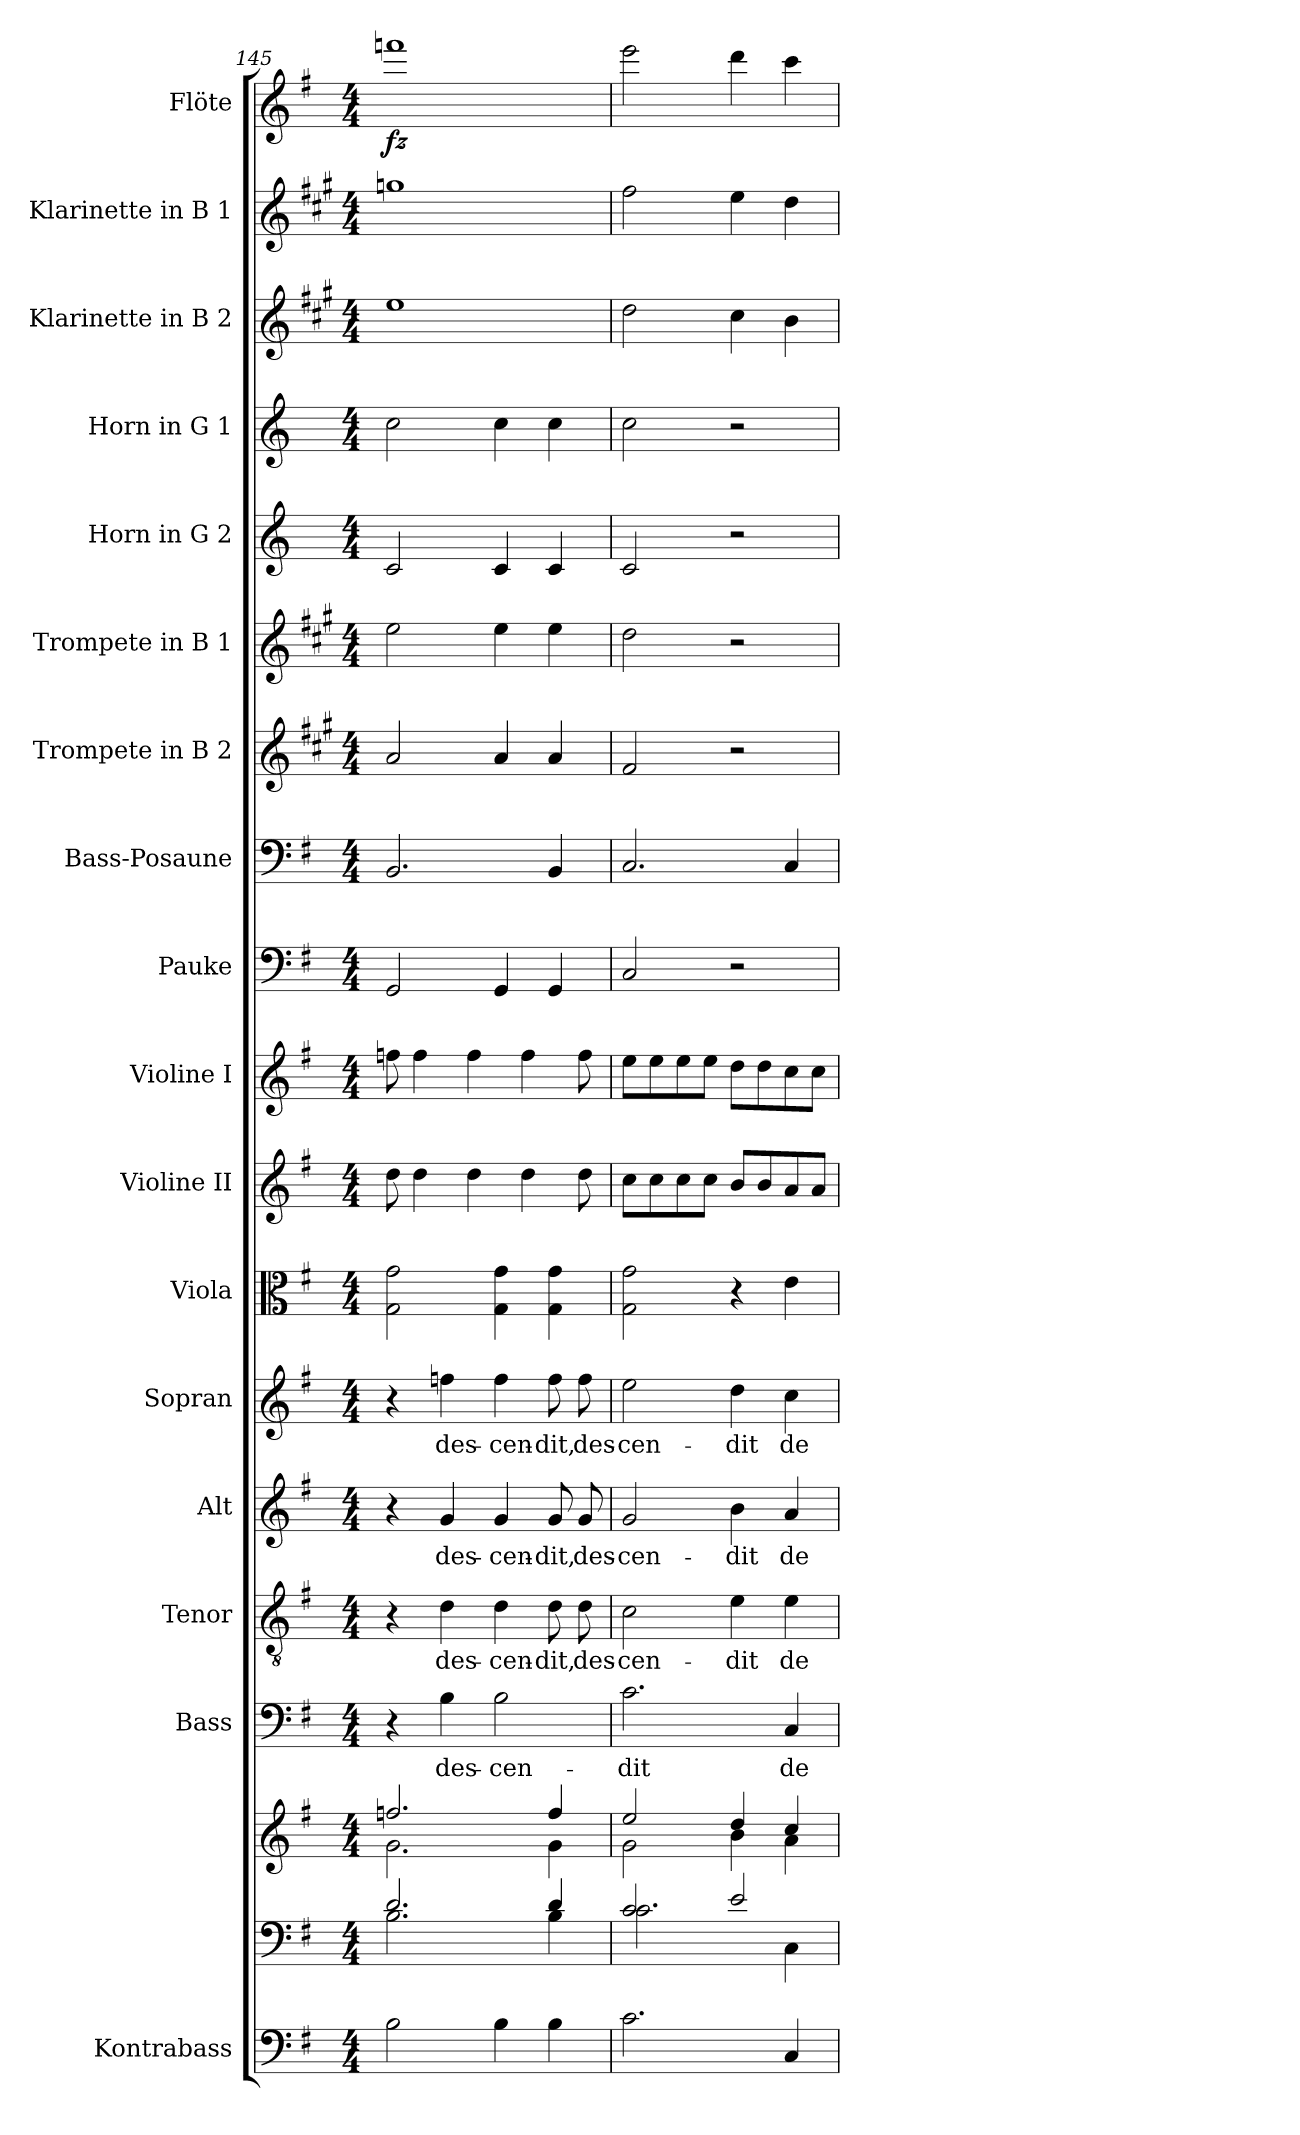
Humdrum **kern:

**kern	**kern	**kern	**kern	**text	**kern	**text	**kern	**text	**kern	**text	**kern	**kern	**kern	**kern	**kern	**kern	**kern	**kern	**kern	**kern	**kern	**kern	**dynam
*part18	*part17	*part17	*part16	*part16	*part15	*part15	*part14	*part14	*part13	*part13	*part12	*part11	*part10	*part9	*part8	*part7	*part6	*part5	*part4	*part3	*part2	*part1	*part1
*staff19	*staff18	*staff17	*staff16	*staff16	*staff15	*staff15	*staff14	*staff14	*staff13	*staff13	*staff12	*staff11	*staff10	*staff9	*staff8	*staff7	*staff6	*staff5	*staff4	*staff3	*staff2	*staff1	*staff1
*I"Kontrabass	*	*	*I"Bass	*	*I"Tenor	*	*I"Alt	*	*I"Sopran	*	*I"Viola	*I"Violine II	*I"Violine I	*I"Pauke	*I"Bass-Posaune	*I"Trompete in B 2	*I"Trompete in B 1	*I"Horn in G 2	*I"Horn in G 1	*I"Klarinette in B 2	*I"Klarinette in B 1	*I"Flöte	*
*I'Kb.	*	*	*I'B	*	*I'T	*	*I'A	*	*I'S	*	*I'Vla.	*I'Vl. II	*I'Vl. I	*I'Pk.	*I'B. Pos.	*	*	*I'Hrn. 2	*I'Hrn. 1	*	*	*I'Fl.	*
*clefF4	*clefF4	*clefG2	*clefF4	*	*clefGv2	*	*clefG2	*	*clefG2	*	*clefC3	*clefG2	*clefG2	*clefF4	*clefF4	*clefG2	*clefG2	*clefG2	*clefG2	*clefG2	*clefG2	*clefG2	*
*ITrd7c12	*	*	*	*	*	*	*	*	*	*	*	*	*	*	*	*ITrd1c2	*ITrd1c2	*ITrd3c5	*ITrd3c5	*ITrd1c2	*ITrd1c2	*	*
*k[f#]	*k[f#]	*k[f#]	*k[f#]	*	*k[f#]	*	*k[f#]	*	*k[f#]	*	*k[f#]	*k[f#]	*k[f#]	*k[f#]	*k[f#]	*k[f#]	*k[f#]	*k[f#]	*k[f#]	*k[f#]	*k[f#]	*k[f#]	*
*G:	*G:	*G:	*G:	*	*G:	*	*G:	*	*G:	*	*G:	*G:	*G:	*G:	*G:	*G:	*G:	*G:	*G:	*G:	*G:	*G:	*
*M4/4	*M4/4	*M4/4	*M4/4	*	*M4/4	*	*M4/4	*	*M4/4	*	*M4/4	*M4/4	*M4/4	*M4/4	*M4/4	*M4/4	*M4/4	*M4/4	*M4/4	*M4/4	*M4/4	*M4/4	*
=145	=145	=145	=145	=145	=145	=145	=145	=145	=145	=145	=145	=145	=145	=145	=145	=145	=145	=145	=145	=145	=145	=145	=145
*	*^	*^	*	*	*	*	*	*	*	*	*	*	*	*	*	*	*	*	*	*	*	*	*
!	!	!	!	!	!	!	!	!	!	!	!	!	!	!	!	!	!	!	!	!	!	!	!	!	!LO:DY:b
2BB\	2.d/	2.B\	2.ffn/	2.g\	4r	.	4r	.	4r	.	4r	.	2G\ 2g\	8dd\	8ffn\	2GG/	2.BB/	2g/	2dd\	2G/	2g\	1dd	1ffn	1fffn	fz
.	.	.	.	.	.	.	.	.	.	.	.	.	.	4dd\	4ff\	.	.	.	.	.	.	.	.	.	.
!	!	!	!	!	!	!LO:LY:b	!	!LO:LY:b	!	!LO:LY:b	!	!LO:LY:b	!	!	!	!	!	!	!	!	!	!	!	!	!
.	.	.	.	.	4B\	des-	4d\	des-	4g/	des-	4ffn\	des-	.	.	.	.	.	.	.	.	.	.	.	.	.
.	.	.	.	.	.	.	.	.	.	.	.	.	.	4dd\	4ff\	.	.	.	.	.	.	.	.	.	.
!	!	!	!	!	!	!LO:LY:b	!	!LO:LY:b	!	!LO:LY:b	!	!LO:LY:b	!	!	!	!	!	!	!	!	!	!	!	!	!
4BB\	.	.	.	.	2B\	-cen-	4d\	-cen-	4g/	-cen-	4ff\	-cen-	4G\ 4g\	.	.	4GG/	.	4g/	4dd\	4G/	4g\	.	.	.	.
.	.	.	.	.	.	.	.	.	.	.	.	.	.	4dd\	4ff\	.	.	.	.	.	.	.	.	.	.
!	!	!	!	!	!	!	!	!LO:LY:b	!	!LO:LY:b	!	!LO:LY:b	!	!	!	!	!	!	!	!	!	!	!	!	!
4BB\	4d/	4B\	4ff/	4g\	.	.	8d\	-dit,	8g/	-dit,	8ff\	-dit,	4G\ 4g\	.	.	4GG/	4BB/	4g/	4dd\	4G/	4g\	.	.	.	.
!	!	!	!	!	!	!	!	!LO:LY:b	!	!LO:LY:b	!	!LO:LY:b	!	!	!	!	!	!	!	!	!	!	!	!	!
.	.	.	.	.	.	.	8d\	des-	8g/	des-	8ff\	des-	.	8dd\	8ff\	.	.	.	.	.	.	.	.	.	.
!!LO:PB:g=z
=146	=146	=146	=146	=146	=146	=146	=146	=146	=146	=146	=146	=146	=146	=146	=146	=146	=146	=146	=146	=146	=146	=146	=146	=146	=146
!	!	!	!	!	!	!LO:LY:b	!	!LO:LY:b	!	!LO:LY:b	!	!LO:LY:b	!	!	!	!	!	!	!	!	!	!	!	!	!
2.C\	2c/	2.c\	2ee/	2g\	2.c\	-dit	2c\	-cen-	2g/	-cen-	2ee\	-cen-	2G\ 2g\	8cc\L	8ee\L	2C/	2.C/	2e/	2cc\	2G/	2g\	2cc\	2ee\	2eee\	.
.	.	.	.	.	.	.	.	.	.	.	.	.	.	8cc\	8ee\	.	.	.	.	.	.	.	.	.	.
.	.	.	.	.	.	.	.	.	.	.	.	.	.	8cc\	8ee\	.	.	.	.	.	.	.	.	.	.
.	.	.	.	.	.	.	.	.	.	.	.	.	.	8cc\J	8ee\J	.	.	.	.	.	.	.	.	.	.
!	!	!	!	!	!	!	!	!LO:LY:b	!	!LO:LY:b	!	!LO:LY:b	!	!	!	!	!	!	!	!	!	!	!	!	!
.	2e/	.	4dd/	4b\	.	.	4e\	-dit	4b\	-dit	4dd\	-dit	4r	8b/L	8dd\L	2r	.	2r	2r	2r	2r	4b\	4dd\	4ddd\	.
.	.	.	.	.	.	.	.	.	.	.	.	.	.	8b/	8dd\	.	.	.	.	.	.	.	.	.	.
!	!	!	!	!	!	!LO:LY:b	!	!LO:LY:b	!	!LO:LY:b	!	!LO:LY:b	!	!	!	!	!	!	!	!	!	!	!	!	!
4CC/	.	4C\	4cc/	4a\	4C/	de	4e\	de	4a/	de	4cc\	de	4e\	8a/	8cc\	.	4C/	.	.	.	.	4a\	4cc\	4ccc\	.
.	.	.	.	.	.	.	.	.	.	.	.	.	.	8a/J	8cc\J	.	.	.	.	.	.	.	.	.	.
*	*v	*v	*	*	*	*	*	*	*	*	*	*	*	*	*	*	*	*	*	*	*	*	*	*	*
*	*	*v	*v	*	*	*	*	*	*	*	*	*	*	*	*	*	*	*	*	*	*	*	*	*
=	=	=	=	=	=	=	=	=	=	=	=	=	=	=	=	=	=	=	=	=	=	=	=
*-	*-	*-	*-	*-	*-	*-	*-	*-	*-	*-	*-	*-	*-	*-	*-	*-	*-	*-	*-	*-	*-	*-	*-
